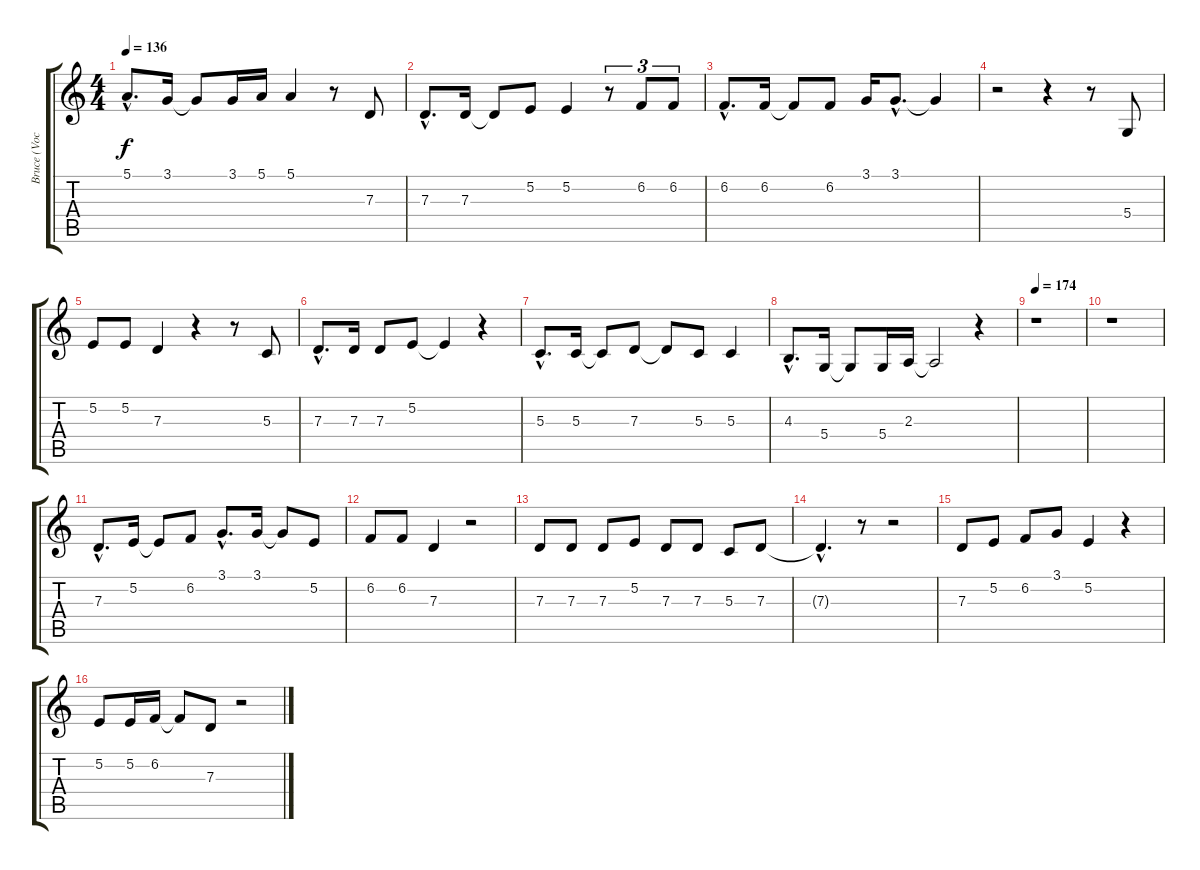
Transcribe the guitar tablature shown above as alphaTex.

\track ("Bruce (Vocals)" "Bruce (Voc") {instrument lead2sawtooth}
\staff {score tabs}
\tuning (E4 B3 G3 D3 A2 E2) {hide}
\ts (4 4)
\tempo 136
\clef g2
\ks c
5.1{hac}.8{d dy f} 3.1.16 3.1{t}.8 3.1.16 5.1.16 5.1.4 r.8 7.3.8 |
7.3{hac}.8{d} 7.3.16 7.3{t}.8 5.2.8 5.2.4 r.8{tu (3 2)} 6.2.8{tu (3 2)} 6.2.8{tu (3 2)} |
6.2{hac}.8{d} 6.2.16 6.2{t}.8 6.2.8 3.1.16 3.1{hac}.8{d} 3.1{t}.4 |
r.2 r.4 r.8 5.4.8 |
5.2.8 5.2.8 7.3.4 r.4 r.8 5.3.8 |
7.3{hac}.8{d} 7.3.16 7.3.8 5.2.8 5.2{t}.4 r.4 |
5.3{hac}.8{d} 5.3.16 5.3{t}.8 7.3.8 7.3{t}.8 5.3.8 5.3.4 |
4.3{hac}.8{d} 5.4.16 5.4{t}.8 5.4.16 2.3.16 2.3{t}.2 r.4 |
\tempo 174
r.1 |
r.1 |
7.3{hac}.8{d} 5.2.16 5.2{t}.8 6.2.8 3.1{hac}.8{d} 3.1.16 3.1{t}.8 5.2.8 |
6.2.8 6.2.8 7.3.4 r.2 |
7.3.8 7.3.8 7.3.8 5.2.8 7.3.8 7.3.8 5.3.8 7.3.8 |
7.3{hac t}.4{d} r.8 r.2 |
7.3.8 5.2.8 6.2.8 3.1.8 5.2.4 r.4 |
5.2.8 5.2.16 6.2.16 6.2{t}.8 7.3.8 r.2
